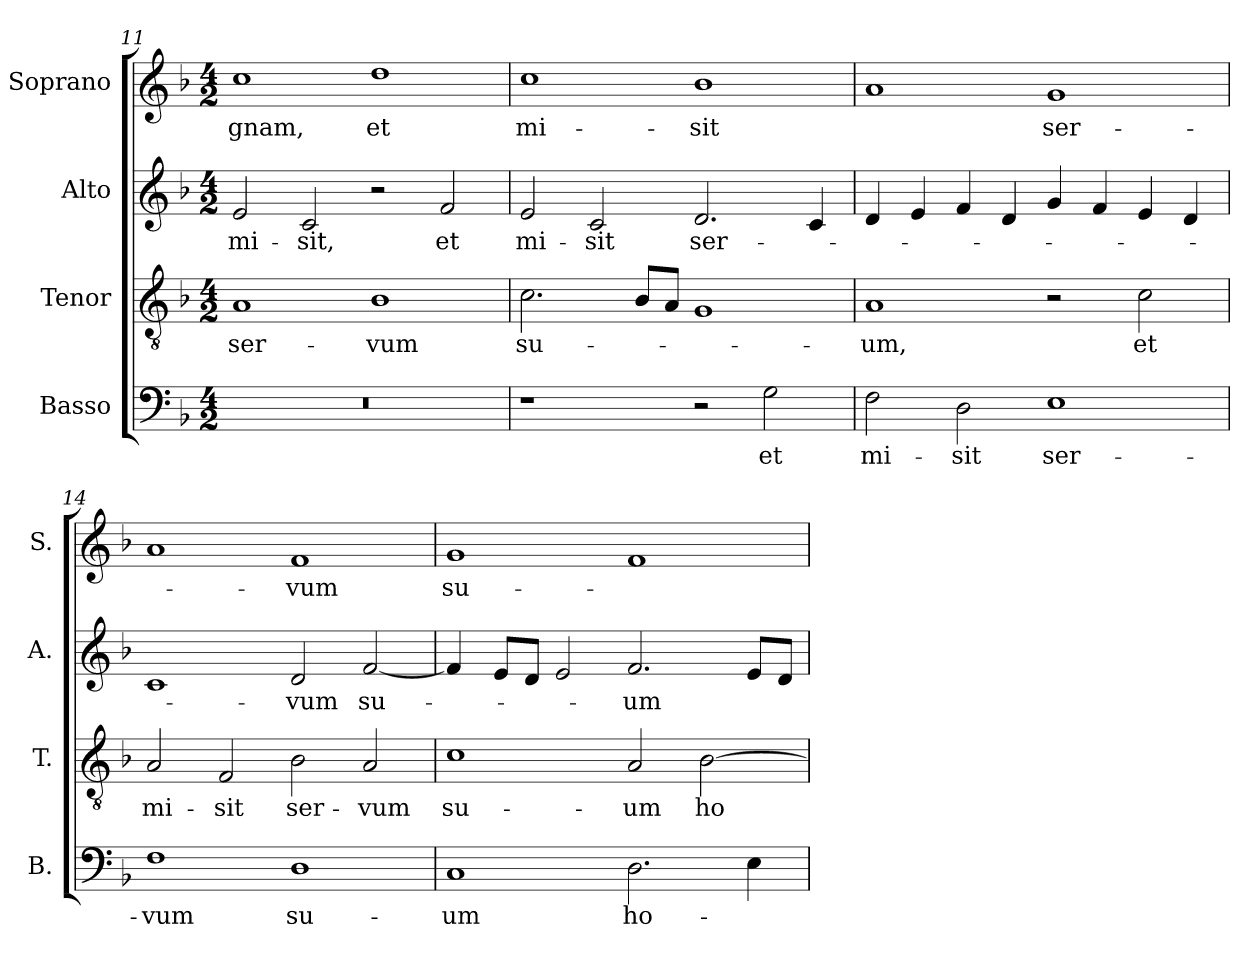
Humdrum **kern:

**kern	**text	**kern	**text	**kern	**text	**kern	**text
*part4	*part4	*part3	*part3	*part2	*part2	*part1	*part1
*staff4	*staff4	*staff3	*staff3	*staff2	*staff2	*staff1	*staff1
*I"Basso	*	*I"Tenor	*	*I"Alto	*	*I"Soprano	*
*I'B.	*	*I'T.	*	*I'A.	*	*I'S.	*
*clefF4	*	*clefGv2	*	*clefG2	*	*clefG2	*
*	*	*ITrd7c12	*	*	*	*	*
*k[b-]	*	*k[b-]	*	*k[b-]	*	*k[b-]	*
*F:	*	*F:	*	*F:	*	*F:	*
*M4/2	*	*M4/2	*	*M4/2	*	*M4/2	*
=11	=11	=11	=11	=11	=11	=11	=11
!LO:N:vis=1	!	!	!	!	!	!	!
!	!	!	!LO:LY:b:color=#000000	!	!	!	!
!	!	!	!	!	!LO:LY:b:color=#000000	!	!
!	!	!	!	!	!	!	!LO:LY:b:color=#000000
0r	.	1AAi	ser-	2ei/	mi-	1cci	-gnam,
!	!	!	!	!	!LO:LY:b:color=#000000	!	!
.	.	.	.	2ci/	-sit,	.	.
!	!	!	!LO:LY:b:color=#000000	!	!	!	!
!	!	!	!	!	!	!	!LO:LY:b:color=#000000
.	.	1BB-i	-vum	2r	.	1ddi	et
!	!	!	!	!	!LO:LY:b:color=#000000	!	!
.	.	.	.	2fi/	et	.	.
!!LO:LB:g=z
=12	=12	=12	=12	=12	=12	=12	=12
!	!	!	!LO:LY:b:color=#000000	!	!	!	!
!	!	!	!	!	!LO:LY:b:color=#000000	!	!
!	!	!	!	!	!	!	!LO:LY:b:color=#000000
1r	.	2.Ci\	su-	2ei/	mi-	1cci	mi-
!	!	!	!	!	!LO:LY:b:color=#000000	!	!
.	.	.	.	2ci/	-sit	.	.
.	.	8BB-i/L	.	.	.	.	.
.	.	8AAi/J	.	.	.	.	.
!	!	!	!	!	!LO:LY:b:color=#000000	!	!
!	!	!	!	!	!	!	!LO:LY:b:color=#000000
2r	.	1GGi	.	2.di/	ser-	1b-i	-sit
!	!LO:LY:b:color=#000000	!	!	!	!	!	!
2Gi\	et	.	.	.	.	.	.
.	.	.	.	4ci/	.	.	.
=13	=13	=13	=13	=13	=13	=13	=13
!	!LO:LY:b:color=#000000	!	!	!	!	!	!
!	!	!	!LO:LY:b:color=#000000	!	!	!	!
2Fi\	mi-	1AAi	-um,	4di/	.	1ai	.
.	.	.	.	4ei/	.	.	.
!	!LO:LY:b:color=#000000	!	!	!	!	!	!
2Di\	-sit	.	.	4fi/	.	.	.
.	.	.	.	4di/	.	.	.
!	!LO:LY:b:color=#000000	!	!	!	!	!	!
!	!	!	!	!	!	!	!LO:LY:b:color=#000000
1Ei	ser-	2r	.	4gi/	.	1gi	ser-
.	.	.	.	4fi/	.	.	.
!	!	!	!LO:LY:b:color=#000000	!	!	!	!
.	.	2Ci\	et	4ei/	.	.	.
.	.	.	.	4di/	.	.	.
=14	=14	=14	=14	=14	=14	=14	=14
!	!LO:LY:b:color=#000000	!	!	!	!	!	!
!	!	!	!LO:LY:b:color=#000000	!	!	!	!
1Fi	-vum	2AAi/	mi-	1ci	.	1ai	.
!	!	!	!LO:LY:b:color=#000000	!	!	!	!
.	.	2FFi/	-sit	.	.	.	.
!	!LO:LY:b:color=#000000	!	!	!	!	!	!
!	!	!	!LO:LY:b:color=#000000	!	!	!	!
!	!	!	!	!	!LO:LY:b:color=#000000	!	!
!	!	!	!	!	!	!	!LO:LY:b:color=#000000
1Di	su-	2BB-i\	ser-	2di/	-vum	1fi	-vum
!	!	!	!LO:LY:b:color=#000000	!	!	!	!
!	!	!	!	!	!LO:LY:b:color=#000000	!	!
.	.	2AAi/	-vum	[2fi/	su-	.	.
=15	=15	=15	=15	=15	=15	=15	=15
!	!LO:LY:b:color=#000000	!	!	!	!	!	!
!	!	!	!LO:LY:b:color=#000000	!	!	!	!
!	!	!	!	!	!	!	!LO:LY:b:color=#000000
1Ci	-um	1Ci	su-	4fi/]	.	1gi	su-
.	.	.	.	8ei/L	.	.	.
.	.	.	.	8di/J	.	.	.
.	.	.	.	2ei/	.	.	.
!	!LO:LY:b:color=#000000	!	!	!	!	!	!
!	!	!	!LO:LY:b:color=#000000	!	!	!	!
!	!	!	!	!	!LO:LY:b:color=#000000	!	!
2.Di\	ho-	2AAi/	-um	2.fi/	-um	1fi	.
!	!	!	!LO:LY:b:color=#000000	!	!	!	!
.	.	[2BB-i\	ho-	.	.	.	.
4Ei\	.	.	.	8ei/L	.	.	.
.	.	.	.	8di/J	.	.	.
=	=	=	=	=	=	=	=
*-	*-	*-	*-	*-	*-	*-	*-
